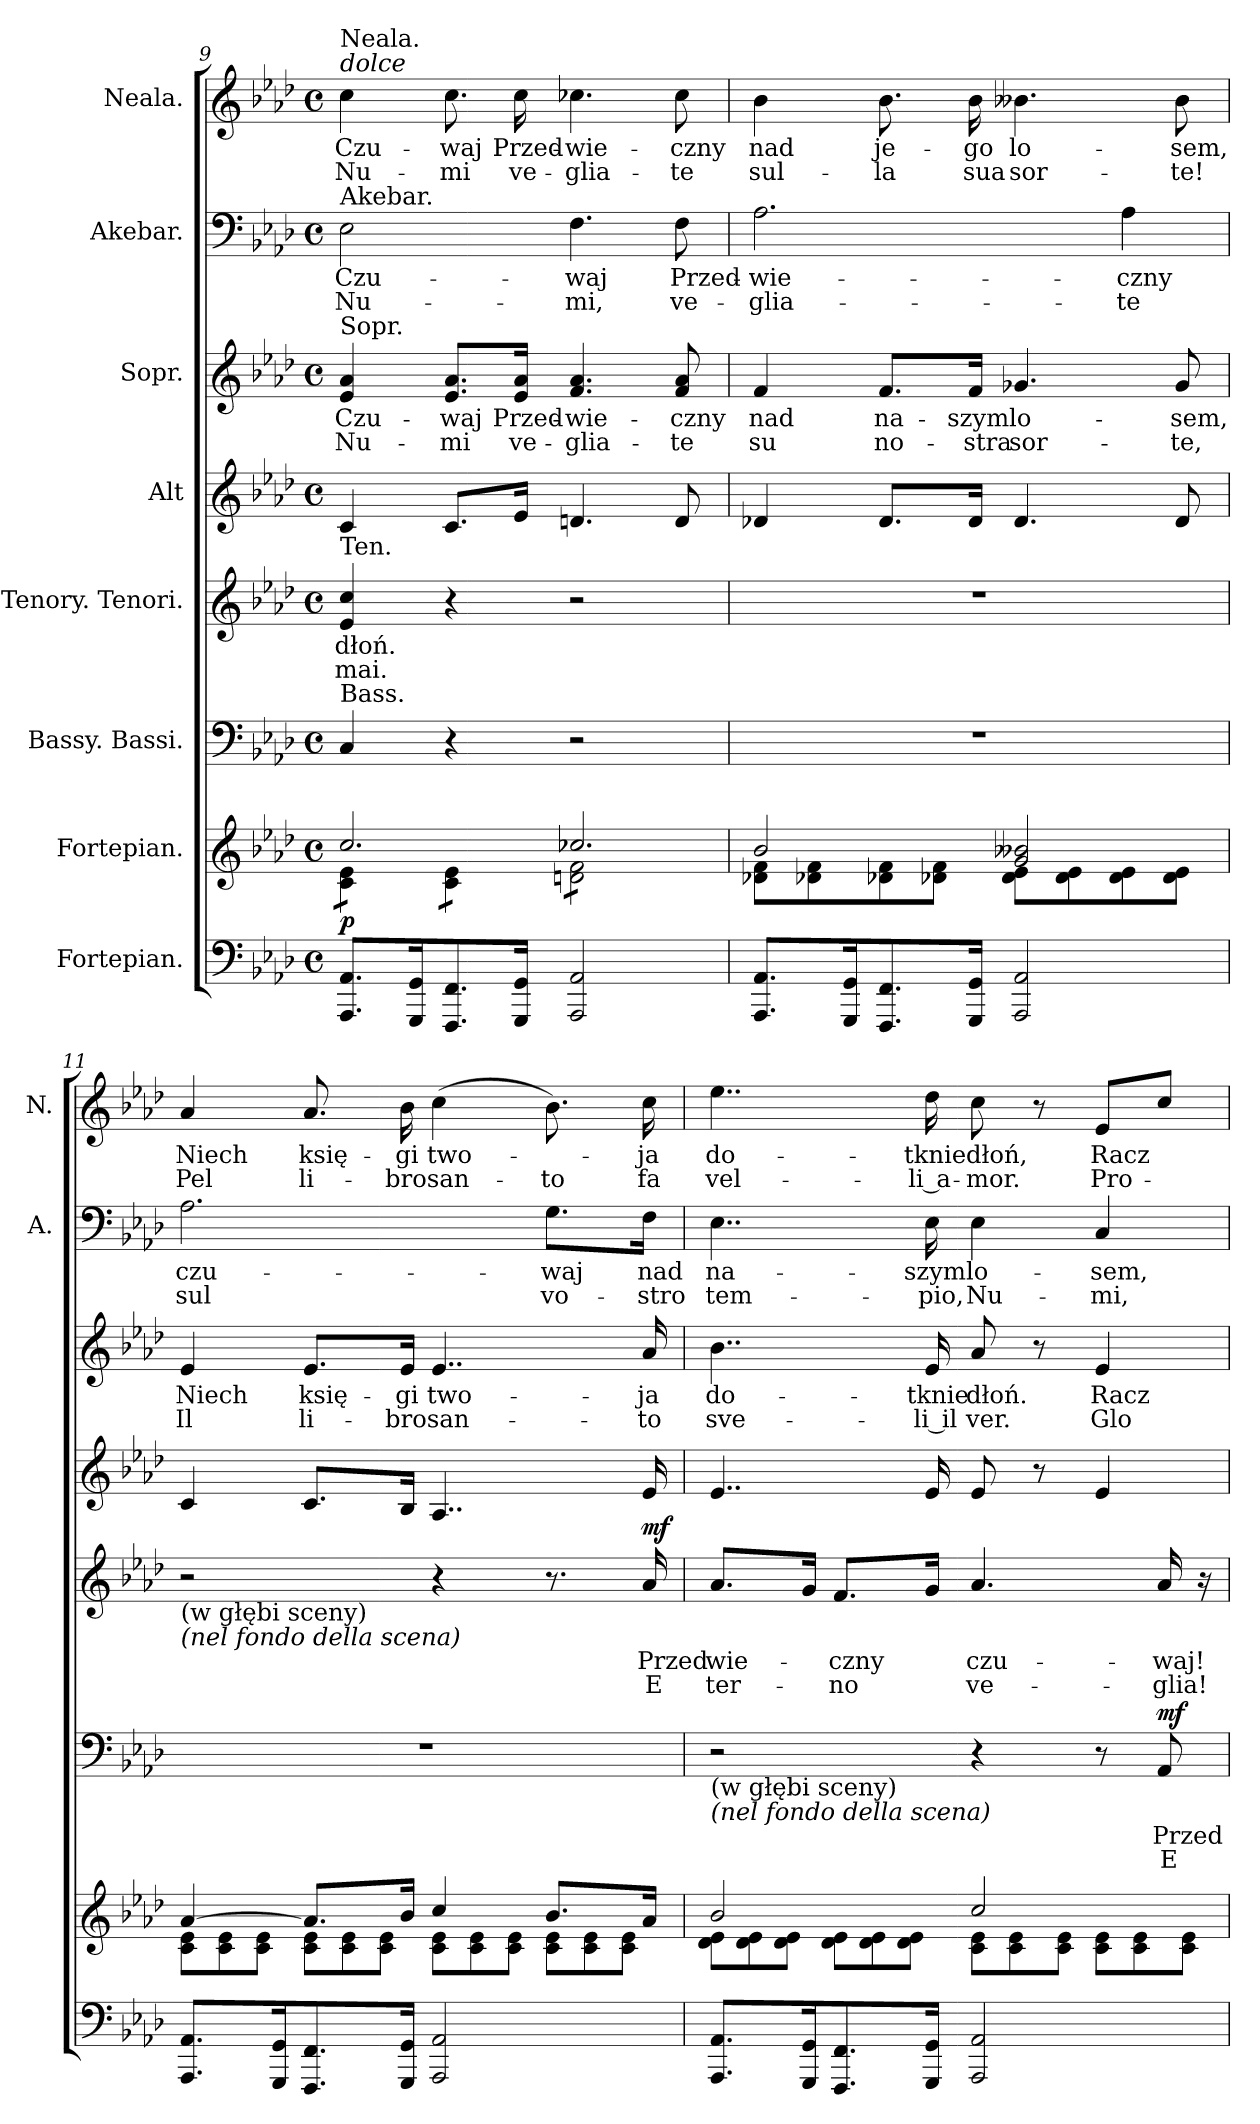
**kern	**kern	**dynam	**kern	**text	**text	**dynam	**kern	**text	**text	**dynam	**kern	**kern	**text	**text	**kern	**text	**text	**kern	**text	**text
*part8	*part7	*part7	*part6	*part6	*part6	*part6	*part5	*part5	*part5	*part5	*part4	*part3	*part3	*part3	*part2	*part2	*part2	*part1	*part1	*part1
*staff8	*staff7	*staff7	*staff6	*staff6	*staff6	*staff6	*staff5	*staff5	*staff5	*staff5	*staff4	*staff3	*staff3	*staff3	*staff2	*staff2	*staff2	*staff1	*staff1	*staff1
*I"Fortepian.	*I"Fortepian.	*	*I"Bassy. Bassi.	*	*	*	*I"Tenory. Tenori.	*	*	*	*I"Alt	*I"Sopr.	*	*	*I"Akebar.	*	*	*I"Neala.	*	*
*	*	*	*	*	*	*	*	*	*	*	*	*	*	*	*I'A.	*	*	*I'N.	*	*
*clefF4	*clefG2	*	*clefF4	*	*	*	*clefG2	*	*	*	*clefG2	*clefG2	*	*	*clefF4	*	*	*clefG2	*	*
*k[b-e-a-d-]	*k[b-e-a-d-]	*	*k[b-e-a-d-]	*	*	*	*k[b-e-a-d-]	*	*	*	*k[b-e-a-d-]	*k[b-e-a-d-]	*	*	*k[b-e-a-d-]	*	*	*k[b-e-a-d-]	*	*
*A-:	*A-:	*	*A-:	*	*	*	*A-:	*	*	*	*A-:	*A-:	*	*	*A-:	*	*	*A-:	*	*
*M4/4	*M4/4	*	*M4/4	*	*	*	*M4/4	*	*	*	*M4/4	*M4/4	*	*	*M4/4	*	*	*M4/4	*	*
*met(c)	*met(c)	*	*met(c)	*	*	*	*met(c)	*	*	*	*met(c)	*met(c)	*	*	*met(c)	*	*	*met(c)	*	*
*	*Xtuplet	*	*	*	*	*	*	*	*	*	*	*	*	*	*	*	*	*	*	*
=9	=9	=9	=9	=9	=9	=9	=9	=9	=9	=9	=9	=9	=9	=9	=9	=9	=9	=9	=9	=9
*	*^	*	*	*	*	*	*	*	*	*	*	*	*	*	*	*	*	*	*	*
!	!	!	!	!	!	!	!	!	!	!	!	!	!	!	!	!	!	!	!LO:TX:a:i:t=dolce	!	!
!	!	!	!	!	!	!	!	!	!	!	!	!	!	!	!	!	!	!	!LO:TX:a:t=Neala.	!	!
!	!	!	!	!	!	!	!	!	!	!	!	!	!	!	!	!LO:TX:a:t=Akebar.	!	!	!	!	!
!	!	!	!	!	!	!	!	!	!	!	!	!	!LO:TX:a:t=Sopr.	!	!	!	!	!	!	!	!
!	!	!	!	!	!	!	!	!LO:TX:a:t=Ten.	!	!	!	!	!	!	!	!	!	!	!	!	!
!	!	!	!	!LO:TX:a:t=Bass.	!	!	!	!	!	!	!	!	!	!	!	!	!	!	!	!	!
8.AAA-/ 8.AA-/L	3.cc/	12c\ 12e-\L	p	4C/	.	.	.	4e-/ 4cc/	dłoń.	mai.	.	4c/	4e-/ 4a-/	Czu-	Nu-	2E-\	Czu-	Nu-	4cc\	Czu-	Nu-
.	.	12c\ 12e-\	.	.	.	.	.	.	.	.	.	.	.	.	.	.	.	.	.	.	.
.	.	12c\ 12e-\J	.	.	.	.	.	.	.	.	.	.	.	.	.	.	.	.	.	.	.
16GGG/ 16GG/K	.	.	.	.	.	.	.	.	.	.	.	.	.	.	.	.	.	.	.	.	.
8.FFF/ 8.FF/	.	12c\ 12e-\L	.	4r	.	.	.	4r	.	.	.	8.c/L	8.e-/ 8.a-/L	-waj	-mi	.	.	.	8.cc\	-waj	-mi
.	.	12c\ 12e-\	.	.	.	.	.	.	.	.	.	.	.	.	.	.	.	.	.	.	.
.	.	12c\ 12e-\J	.	.	.	.	.	.	.	.	.	.	.	.	.	.	.	.	.	.	.
16GGG/ 16GG/Jk	.	.	.	.	.	.	.	.	.	.	.	16e-/Jk	16e-/ 16a-/Jk	Przed-	ve-	.	.	.	16cc\	Przed-	ve-
*	*tremolo	*	*	*	*	*	*	*	*	*	*	*	*	*	*	*	*	*	*	*	*
2AAA-/ 2AA-/	3.cc-X/	8dn\ 8f\L	.	2r	.	.	.	2r	.	.	.	4.dn/	4.f/ 4.a-/	-wie-	-glia-	4.F\	-waj	-mi,	4.cc-X\	-wie-	-glia-
.	.	8dn\ 8f\	.	.	.	.	.	.	.	.	.	.	.	.	.	.	.	.	.	.	.
.	.	8dn\ 8f\	.	.	.	.	.	.	.	.	.	.	.	.	.	.	.	.	.	.	.
.	.	8dn\ 8f\J	.	.	.	.	.	.	.	.	.	8d/	8f/ 8a-/	-czny	-te	8F\	Przed-	ve-	8cc-\	-czny	-te
=10	=10	=10	=10	=10	=10	=10	=10	=10	=10	=10	=10	=10	=10	=10	=10	=10	=10	=10	=10	=10	=10
8.AAA-/ 8.AA-/L	2b-/	8d-X\ 8f\L	.	1r	.	.	.	1r	.	.	.	4d-X/	4f/	nad	su	2.A-\	-wie-	-glia-	4b-\	nad	sul-
.	.	8d-X\ 8f\	.	.	.	.	.	.	.	.	.	.	.	.	.	.	.	.	.	.	.
16GGG/ 16GG/K	.	.	.	.	.	.	.	.	.	.	.	.	.	.	.	.	.	.	.	.	.
8.FFF/ 8.FF/	.	8d-X\ 8f\	.	.	.	.	.	.	.	.	.	8.d-/L	8.f/L	na-	no-	.	.	.	8.b-\	je-	-la
.	.	8d-X\ 8f\J	.	.	.	.	.	.	.	.	.	.	.	.	.	.	.	.	.	.	.
16GGG/ 16GG/Jk	.	.	.	.	.	.	.	.	.	.	.	16d-/Jk	16f/Jk	-szym	-stra	.	.	.	16b-\	-go	sua
2AAA-/ 2AA-/	2g/ 2b--X/	8d-\ 8e-\L	.	.	.	.	.	.	.	.	.	4.d-/	4.g-X/	lo-	sor-	.	.	.	4.b--X\	lo-	sor-
.	.	8d-\ 8e-\	.	.	.	.	.	.	.	.	.	.	.	.	.	.	.	.	.	.	.
.	.	8d-\ 8e-\	.	.	.	.	.	.	.	.	.	.	.	.	.	4A-\	-czny	-te	.	.	.
.	.	8d-\ 8e-\J	.	.	.	.	.	.	.	.	.	8d-/	8g-/	-sem,	-te,	.	.	.	8b--\	-sem,	-te!
*	*Xtremolo	*	*	*	*	*	*	*	*	*	*	*	*	*	*	*	*	*	*	*	*
=11	=11	=11	=11	=11	=11	=11	=11	=11	=11	=11	=11	=11	=11	=11	=11	=11	=11	=11	=11	=11	=11
!	!	!	!	!	!	!	!	!LO:TX:b:t=(w głębi sceny)	!	!	!	!	!	!	!	!	!	!	!	!	!
!	!	!	!	!	!	!	!	!LO:TX:b:i:t=(nel fondo della scena)	!	!	!	!	!	!	!	!	!	!	!	!	!
8.AAA-/ 8.AA-/L	[4a-/	12c\ 12e-\L	.	1r	.	.	.	2r	.	.	.	4c/	4e-/	Niech	Il	2.A-\	czu-	sul	4a-/	Niech	Pel
.	.	12c\ 12e-\	.	.	.	.	.	.	.	.	.	.	.	.	.	.	.	.	.	.	.
.	.	12c\ 12e-\J	.	.	.	.	.	.	.	.	.	.	.	.	.	.	.	.	.	.	.
16GGG/ 16GG/K	.	.	.	.	.	.	.	.	.	.	.	.	.	.	.	.	.	.	.	.	.
8.FFF/ 8.FF/	8.a-/L]	12c\ 12e-\L	.	.	.	.	.	.	.	.	.	8.c/L	8.e-/L	księ-	li-	.	.	.	8.a-/	księ-	li-
.	.	12c\ 12e-\	.	.	.	.	.	.	.	.	.	.	.	.	.	.	.	.	.	.	.
.	.	12c\ 12e-\J	.	.	.	.	.	.	.	.	.	.	.	.	.	.	.	.	.	.	.
16GGG/ 16GG/Jk	16b-/Jk	.	.	.	.	.	.	.	.	.	.	16B-/Jk	16e-/Jk	-gi	-bro	.	.	.	16b-\	-gi	-bro
2AAA-/ 2AA-/	4cc/	12c\ 12e-\L	.	.	.	.	.	4r	.	.	.	4..A-/	4..e-/	two-	san-	.	.	.	(4cc\	two-	san-
.	.	12c\ 12e-\	.	.	.	.	.	.	.	.	.	.	.	.	.	.	.	.	.	.	.
.	.	12c\ 12e-\J	.	.	.	.	.	.	.	.	.	.	.	.	.	.	.	.	.	.	.
.	8.b-/L	12c\ 12e-\L	.	.	.	.	.	8.r	.	.	.	.	.	.	.	8.G\L	-waj	vo-	8.b-\)	.	-to
.	.	12c\ 12e-\	.	.	.	.	.	.	.	.	.	.	.	.	.	.	.	.	.	.	.
.	.	12c\ 12e-\J	.	.	.	.	.	.	.	.	.	.	.	.	.	.	.	.	.	.	.
!	!	!	!	!	!	!	!	!	!	!	!LO:DY:a	!	!	!	!	!	!	!	!	!	!
.	16a-/Jk	.	.	.	.	.	.	16a-/	Przed	E	mf	16e-/	16a-/	-ja	-to	16F\Jk	nad	-stro	16cc\	-ja	fa
=12	=12	=12	=12	=12	=12	=12	=12	=12	=12	=12	=12	=12	=12	=12	=12	=12	=12	=12	=12	=12	=12
!	!	!	!	!LO:TX:b:t=(w głębi sceny)	!	!	!	!	!	!	!	!	!	!	!	!	!	!	!	!	!
!	!	!	!	!LO:TX:b:i:t=(nel fondo della scena)	!	!	!	!	!	!	!	!	!	!	!	!	!	!	!	!	!
8.AAA-/ 8.AA-/L	2b-/	12d-\ 12e-\L	.	2r	.	.	.	8.a-/L	wie-	ter-	.	4..e-/	4..b-\	do-	sve-	4..E-\	na-	tem-	4..ee-\	do-	vel-
.	.	12d-\ 12e-\	.	.	.	.	.	.	.	.	.	.	.	.	.	.	.	.	.	.	.
.	.	12d-\ 12e-\J	.	.	.	.	.	.	.	.	.	.	.	.	.	.	.	.	.	.	.
16GGG/ 16GG/K	.	.	.	.	.	.	.	16g/Jk	.	.	.	.	.	.	.	.	.	.	.	.	.
8.FFF/ 8.FF/	.	12d-\ 12e-\L	.	.	.	.	.	8.f/L	-czny	-no	.	.	.	.	.	.	.	.	.	.	.
.	.	12d-\ 12e-\	.	.	.	.	.	.	.	.	.	.	.	.	.	.	.	.	.	.	.
.	.	12d-\ 12e-\J	.	.	.	.	.	.	.	.	.	.	.	.	.	.	.	.	.	.	.
16GGG/ 16GG/Jk	.	.	.	.	.	.	.	16g/Jk	.	.	.	16e-/	16e-/	-tknie	-li il	16E-\	-szym	-pio,	16dd-\	-tknie	-li a-
2AAA-/ 2AA-/	2cc/	12c\ 12e-\L	.	4r	.	.	.	4.a-/	czu-	ve-	.	8e-/	8a-/	dłoń.	ver.	4E-\	lo-	Nu-	8cc\	dłoń,	-mor.
.	.	12c\ 12e-\	.	.	.	.	.	.	.	.	.	.	.	.	.	.	.	.	.	.	.
.	.	.	.	.	.	.	.	.	.	.	.	8r	8r	.	.	.	.	.	8r	.	.
.	.	12c\ 12e-\J	.	.	.	.	.	.	.	.	.	.	.	.	.	.	.	.	.	.	.
.	.	12c\ 12e-\L	.	8r	.	.	.	.	.	.	.	4e-/	4e-/	Racz	Glo-	4C/	-sem,	-mi,	8e-/L	Racz	Pro-
.	.	12c\ 12e-\	.	.	.	.	.	.	.	.	.	.	.	.	.	.	.	.	.	.	.
!	!	!	!	!	!	!	!LO:DY:a	!	!	!	!	!	!	!	!	!	!	!	!	!	!
.	.	.	.	8AA-/	Przed-	E-	mf	16a-/	-waj!	-glia!	.	.	.	.	.	.	.	.	8cc/J	.	.
.	.	12c\ 12e-\J	.	.	.	.	.	.	.	.	.	.	.	.	.	.	.	.	.	.	.
.	.	.	.	.	.	.	.	16r	.	.	.	.	.	.	.	.	.	.	.	.	.
*	*v	*v	*	*	*	*	*	*	*	*	*	*	*	*	*	*	*	*	*	*	*
=	=	=	=	=	=	=	=	=	=	=	=	=	=	=	=	=	=	=	=	=
*-	*-	*-	*-	*-	*-	*-	*-	*-	*-	*-	*-	*-	*-	*-	*-	*-	*-	*-	*-	*-
